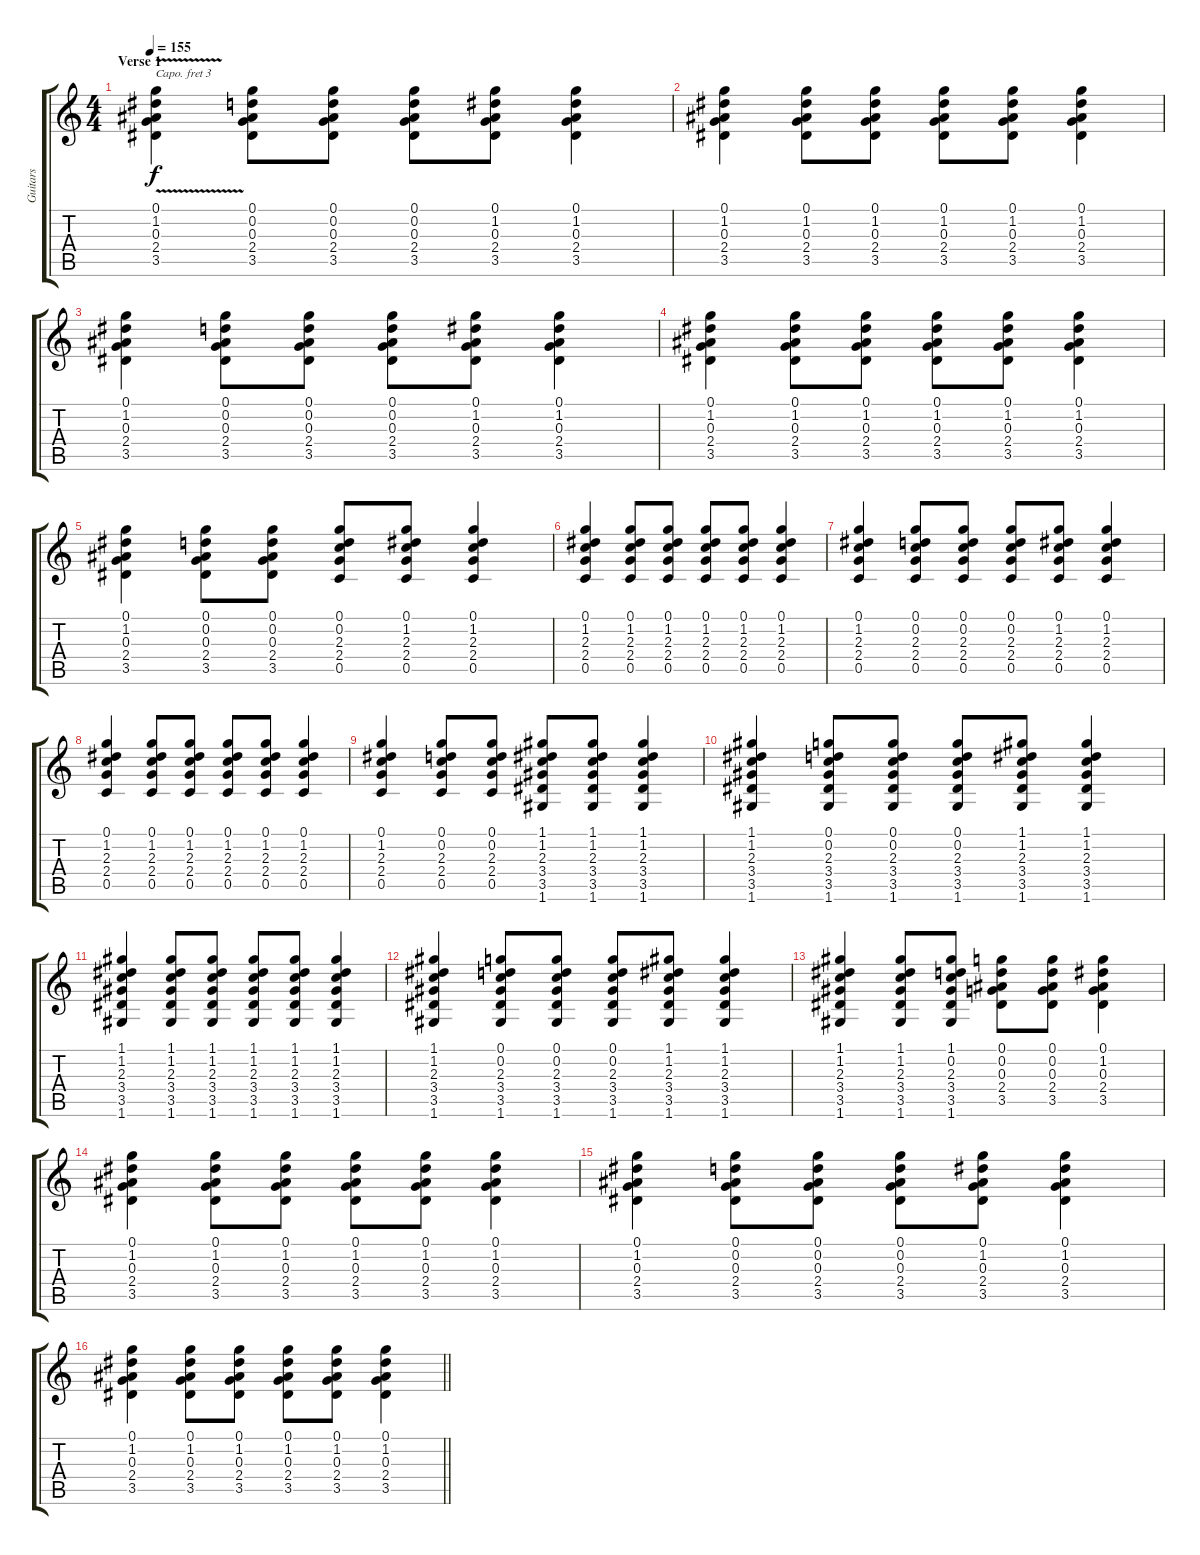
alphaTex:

\track ("Guitars" "Guitars") {instrument acousticguitarsteel}
\staff {score tabs}
\capo 3
\tuning (E4 B3 G3 D3 A2 E2) {hide}
\ts (4 4)
\section ("" "Verse 1")
\tempo 155
\clef g2
\ks c
(0.1{v} 1.2 0.3 2.4 3.5).4{dy f} (0.1 0.2 0.3 2.4 3.5).8 (0.1 0.2 0.3 2.4 3.5).8 (0.1 0.2 0.3 2.4 3.5).8 (0.1 1.2 0.3 2.4 3.5).8 (0.1 1.2 0.3 2.4 3.5).4 |
(0.1 1.2 0.3 2.4 3.5).4 (0.1 1.2 0.3 2.4 3.5).8 (0.1 1.2 0.3 2.4 3.5).8 (0.1 1.2 0.3 2.4 3.5).8 (0.1 1.2 0.3 2.4 3.5).8 (0.1 1.2 0.3 2.4 3.5).4 |
(0.1 1.2 0.3 2.4 3.5).4 (0.1 0.2 0.3 2.4 3.5).8 (0.1 0.2 0.3 2.4 3.5).8 (0.1 0.2 0.3 2.4 3.5).8 (0.1 1.2 0.3 2.4 3.5).8 (0.1 1.2 0.3 2.4 3.5).4 |
(0.1 1.2 0.3 2.4 3.5).4 (0.1 1.2 0.3 2.4 3.5).8 (0.1 1.2 0.3 2.4 3.5).8 (0.1 1.2 0.3 2.4 3.5).8 (0.1 1.2 0.3 2.4 3.5).8 (0.1 1.2 0.3 2.4 3.5).4 |
(0.1 1.2 0.3 2.4 3.5).4 (0.1 0.2 0.3 2.4 3.5).8 (0.1 0.2 0.3 2.4 3.5).8 (0.1 0.2 2.3 2.4 0.5).8 (0.1 1.2 2.3 2.4 0.5).8 (0.1 1.2 2.3 2.4 0.5).4 |
(0.1 1.2 2.3 2.4 0.5).4 (0.1 1.2 2.3 2.4 0.5).8 (0.1 1.2 2.3 2.4 0.5).8 (0.1 1.2 2.3 2.4 0.5).8 (0.1 1.2 2.3 2.4 0.5).8 (0.1 1.2 2.3 2.4 0.5).4 |
(0.1 1.2 2.3 2.4 0.5).4 (0.1 0.2 2.3 2.4 0.5).8 (0.1 0.2 2.3 2.4 0.5).8 (0.1 0.2 2.3 2.4 0.5).8 (0.1 1.2 2.3 2.4 0.5).8 (0.1 1.2 2.3 2.4 0.5).4 |
(0.1 1.2 2.3 2.4 0.5).4 (0.1 1.2 2.3 2.4 0.5).8 (0.1 1.2 2.3 2.4 0.5).8 (0.1 1.2 2.3 2.4 0.5).8 (0.1 1.2 2.3 2.4 0.5).8 (0.1 1.2 2.3 2.4 0.5).4 |
(0.1 1.2 2.3 2.4 0.5).4 (0.1 0.2 2.3 2.4 0.5).8 (0.1 0.2 2.3 2.4 0.5).8 (1.1 1.2 2.3 3.4 3.5 1.6).8 (1.1 1.2 2.3 3.4 3.5 1.6).8 (1.1 1.2 2.3 3.4 3.5 1.6).4 |
(1.1 1.2 2.3 3.4 3.5 1.6).4 (0.1 0.2 2.3 3.4 3.5 1.6).8 (0.1 0.2 2.3 3.4 3.5 1.6).8 (0.1 0.2 2.3 3.4 3.5 1.6).8 (1.1 1.2 2.3 3.4 3.5 1.6).8 (1.1 1.2 2.3 3.4 3.5 1.6).4 |
(1.1 1.2 2.3 3.4 3.5 1.6).4 (1.1 1.2 2.3 3.4 3.5 1.6).8 (1.1 1.2 2.3 3.4 3.5 1.6).8 (1.1 1.2 2.3 3.4 3.5 1.6).8 (1.1 1.2 2.3 3.4 3.5 1.6).8 (1.1 1.2 2.3 3.4 3.5 1.6).4 |
(1.1 1.2 2.3 3.4 3.5 1.6).4 (0.1 0.2 2.3 3.4 3.5 1.6).8 (0.1 0.2 2.3 3.4 3.5 1.6).8 (0.1 0.2 2.3 3.4 3.5 1.6).8 (1.1 1.2 2.3 3.4 3.5 1.6).8 (1.1 1.2 2.3 3.4 3.5 1.6).4 |
(1.1 1.2 2.3 3.4 3.5 1.6).4 (1.1 1.2 2.3 3.4 3.5 1.6).8 (1.1 0.2 2.3 3.4 3.5 1.6).8 (0.1 0.2 0.3 2.4 3.5).8 (0.1 0.2 0.3 2.4 3.5).8 (0.1 1.2 0.3 2.4 3.5).4 |
(0.1 1.2 0.3 2.4 3.5).4 (0.1 1.2 0.3 2.4 3.5).8 (0.1 1.2 0.3 2.4 3.5).8 (0.1 1.2 0.3 2.4 3.5).8 (0.1 1.2 0.3 2.4 3.5).8 (0.1 1.2 0.3 2.4 3.5).4 |
(0.1 1.2 0.3 2.4 3.5).4 (0.1 0.2 0.3 2.4 3.5).8 (0.1 0.2 0.3 2.4 3.5).8 (0.1 0.2 0.3 2.4 3.5).8 (0.1 1.2 0.3 2.4 3.5).8 (0.1 1.2 0.3 2.4 3.5).4 |
\barLineRight lightlight
(0.1 1.2 0.3 2.4 3.5).4 (0.1 1.2 0.3 2.4 3.5).8 (0.1 1.2 0.3 2.4 3.5).8 (0.1 1.2 0.3 2.4 3.5).8 (0.1 1.2 0.3 2.4 3.5).8 (0.1 1.2 0.3 2.4 3.5).4
